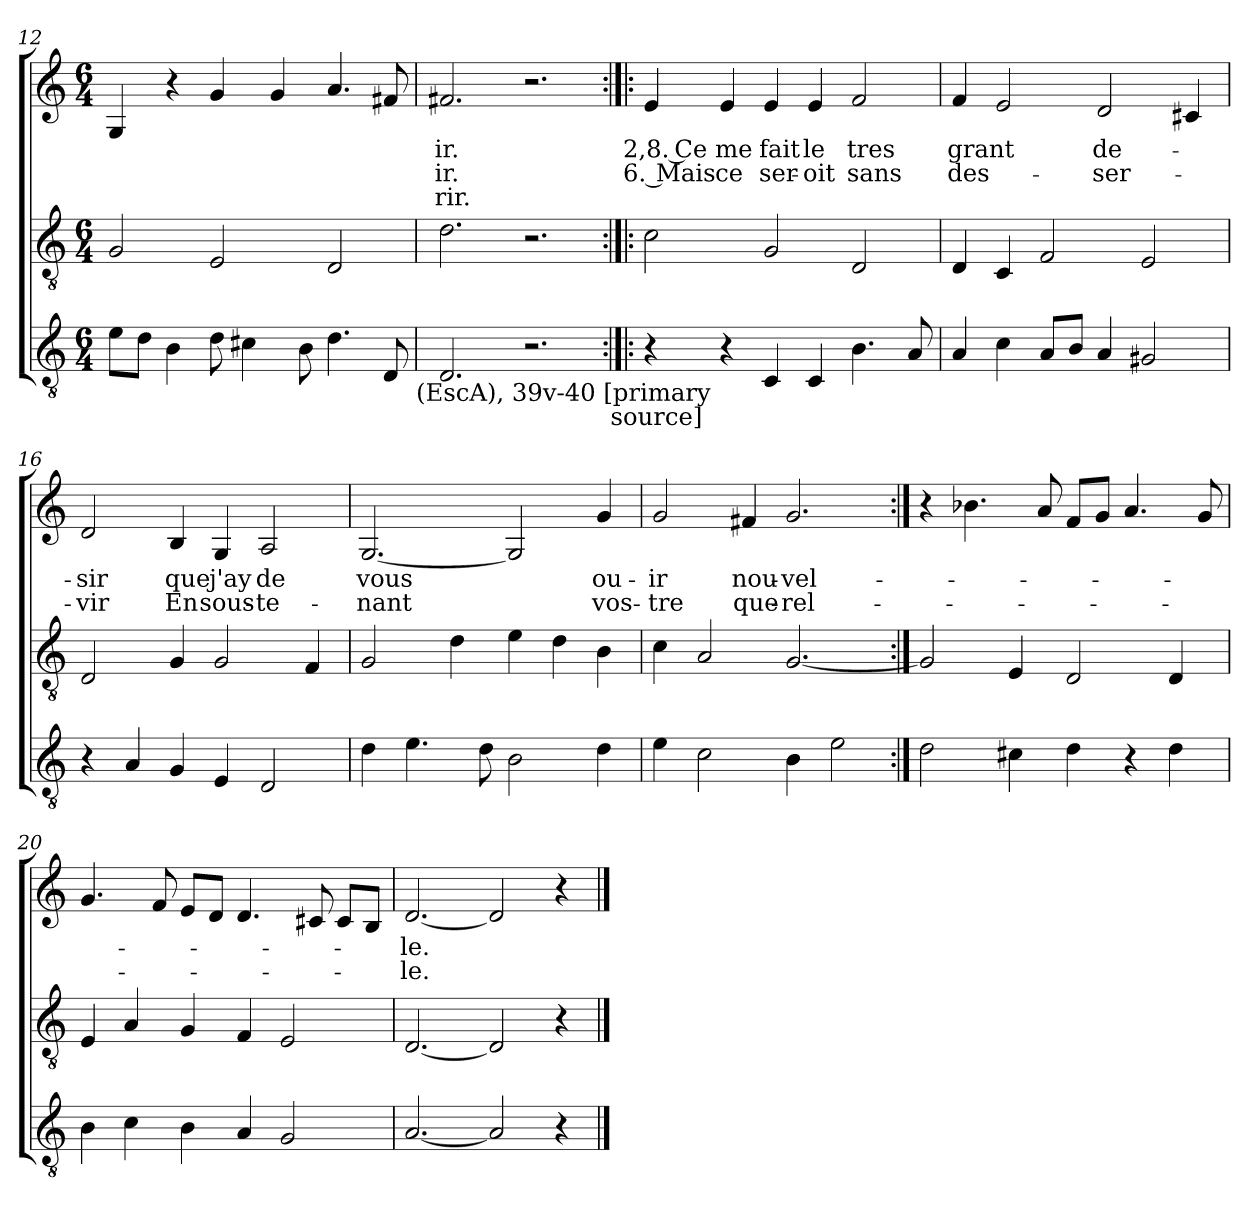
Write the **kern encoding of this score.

**kern	**kern	**kern	**text	**text	**text
*part3	*part2	*part1	*part1	*part1	*part1
*staff3	*staff2	*staff1	*staff1	*staff1	*staff1
*clefGv2	*clefGv2	*clefG2	*	*	*
*k[]	*k[]	*k[]	*	*	*
*C:	*C:	*C:	*	*	*
*M6/4	*M6/4	*M6/4	*	*	*
=12	=12	=12	=12	=12	=12
8e\L	2G/	4G/	.	.	.
8d\J	.	.	.	.	.
4B\	.	4r	.	.	.
8d\	2E/	4g/	.	.	.
4c#\	.	.	.	.	.
.	.	4g/	.	.	.
8B\	.	.	.	.	.
4.d\	2D/	4.a/	.	.	.
8D/	.	8f#X/	.	.	.
!LO:TX:b:t=(EscA), 39v-40 [primary	!	!	!	!	!
=13	=13	=13	=13	=13	=13
!	!	!	!LO:LY:b	!LO:LY:b	!LO:LY:b
2.D/	2.d\	2.f#X/	-ir.	-ir.	-rir.
2.r	2.r	2.r	.	.	.
!LO:TX:b:t=source]	!	!	!	!	!
!!LO:PB:g=z
=14:|!|:	=14:|!|:	=14:|!|:	=14:|!|:	=14:|!|:	=14:|!|:
!	!	!	!LO:LY:b:rj	!LO:LY:b:rj	!
4r	2c\	4e/	2,8. Ce	6. Mais	.
!	!	!	!LO:LY:b	!LO:LY:b	!
4r	.	4e/	me	ce	.
!	!	!	!LO:LY:b	!LO:LY:b	!
4C/	2G/	4e/	fait	ser-	.
!	!	!	!LO:LY:b	!LO:LY:b	!
4C/	.	4e/	le	-oit	.
!	!	!	!LO:LY:b	!LO:LY:b	!
4.B\	2D/	2f/	tres	sans	.
8A/	.	.	.	.	.
=15	=15	=15	=15	=15	=15
!	!	!	!LO:LY:b	!LO:LY:b	!
4A/	4D/	4f/	grant	des-	.
4c\	4C/	2e/	.	.	.
8A/L	2F/	.	.	.	.
8B/J	.	.	.	.	.
!	!	!	!LO:LY:b	!LO:LY:b	!
4A/	.	2d/	de-	-ser-	.
2G#X/	2E/	.	.	.	.
.	.	4c#/	.	.	.
=16	=16	=16	=16	=16	=16
!	!	!	!LO:LY:b	!LO:LY:b	!
4r	2D/	2d/	-sir	-vir	.
4A/	.	.	.	.	.
!	!	!	!LO:LY:b	!LO:LY:b	!
4G/	4G/	4B/	que	En	.
!	!	!	!LO:LY:b	!LO:LY:b	!
4E/	2G/	4G/	j'ay	sous-	.
!	!	!LO:N:head=open	!LO:LY:b	!LO:LY:b	!
2D/	.	2A/	de	-te-	.
.	4F/	.	.	.	.
=17	=17	=17	=17	=17	=17
!	!	!	!LO:LY:b	!LO:LY:b	!
4d\	2G/	[<2.G/	vous	-nant	.
4.e\	.	.	.	.	.
.	4d\	.	.	.	.
8d\	.	.	.	.	.
2B\	4e\	2G/]	.	.	.
.	4d\	.	.	.	.
!	!	!	!LO:LY:b	!LO:LY:b	!
4d\	4B\	4g/	ou-	vos-	.
!!LO:LB:g=z
=18	=18	=18	=18	=18	=18
!	!	!	!LO:LY:b:rj	!LO:LY:b:rj	!
4e\	4c\	2g/	-ir	-tre	.
2c\	2A/	.	.	.	.
!	!	!	!LO:LY:b	!LO:LY:b	!
.	.	4f#/	nou-	que-	.
!	!	!	!LO:LY:b:rj	!LO:LY:b:rj	!
4B\	[<2.G/	2.g/	-vel-	-rel-	.
2e\	.	.	.	.	.
=19:|!	=19:|!	=19:|!	=19:|!	=19:|!	=19:|!
2d\	2G/]	4r	.	.	.
.	.	4.b-X\	.	.	.
4c#\	4E/	.	.	.	.
.	.	8a/	.	.	.
4d\	2D/	8f/L	.	.	.
.	.	8g/J	.	.	.
4r	.	4.a/	.	.	.
4d\	4D/	.	.	.	.
.	.	8g/	.	.	.
=20	=20	=20	=20	=20	=20
4B\	4E/	4.g/	.	.	.
4c\	4A/	.	.	.	.
.	.	8f/	.	.	.
4B\	4G/	8e/L	.	.	.
.	.	8d/J	.	.	.
4A/	4F/	4.d/	.	.	.
2G/	2E/	.	.	.	.
.	.	8c#/	.	.	.
.	.	8c#/L	.	.	.
.	.	8B/J	.	.	.
=21	=21	=21	=21	=21	=21
!	!	!	!LO:LY:b	!LO:LY:b	!
[<2.A/	[<2.D/	[<2.d/	-le.	-le.	.
2A/]	2D/]	2d/]	.	.	.
4r	4r	4r	.	.	.
==	==	==	==	==	==
*-	*-	*-	*-	*-	*-
